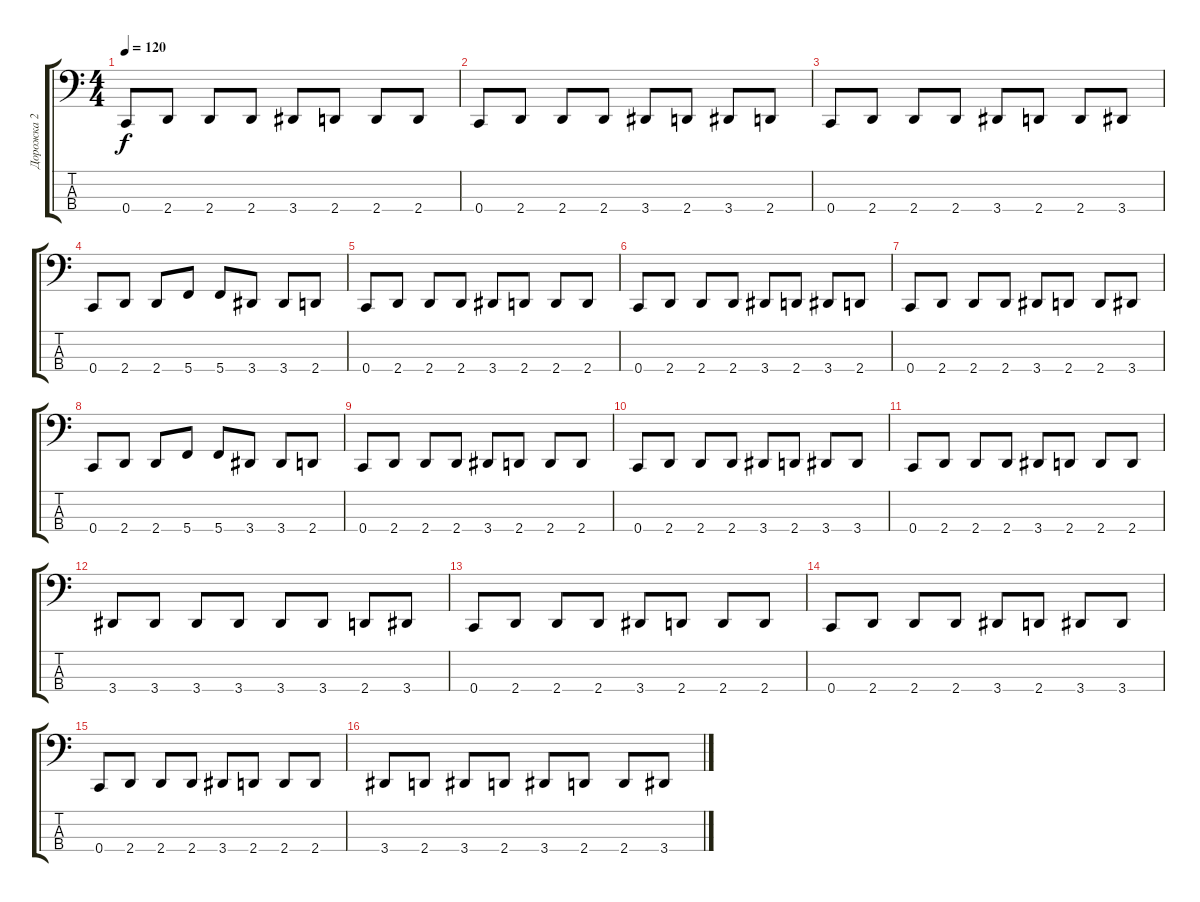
\track ("Дорожка 2" "Дорожка 2") {instrument electricbasspick}
\staff {score tabs}
\tuning (F2 C2 G1 C1) {hide}
\ts (4 4)
\tempo 120
\clef f4
\ks c
0.4.8{dy f} 2.4.8 2.4.8 2.4.8 3.4.8 2.4.8 2.4.8 2.4.8 |
0.4.8 2.4.8 2.4.8 2.4.8 3.4.8 2.4.8 3.4.8 2.4.8 |
0.4.8 2.4.8 2.4.8 2.4.8 3.4.8 2.4.8 2.4.8 3.4.8 |
0.4.8 2.4.8 2.4.8 5.4.8 5.4.8 3.4.8 3.4.8 2.4.8 |
0.4.8 2.4.8 2.4.8 2.4.8 3.4.8 2.4.8 2.4.8 2.4.8 |
0.4.8 2.4.8 2.4.8 2.4.8 3.4.8 2.4.8 3.4.8 2.4.8 |
0.4.8 2.4.8 2.4.8 2.4.8 3.4.8 2.4.8 2.4.8 3.4.8 |
0.4.8 2.4.8 2.4.8 5.4.8 5.4.8 3.4.8 3.4.8 2.4.8 |
0.4.8 2.4.8 2.4.8 2.4.8 3.4.8 2.4.8 2.4.8 2.4.8 |
0.4.8 2.4.8 2.4.8 2.4.8 3.4.8 2.4.8 3.4.8 3.4.8 |
0.4.8 2.4.8 2.4.8 2.4.8 3.4.8 2.4.8 2.4.8 2.4.8 |
3.4.8 3.4.8 3.4.8 3.4.8 3.4.8 3.4.8 2.4.8 3.4.8 |
0.4.8 2.4.8 2.4.8 2.4.8 3.4.8 2.4.8 2.4.8 2.4.8 |
0.4.8 2.4.8 2.4.8 2.4.8 3.4.8 2.4.8 3.4.8 3.4.8 |
0.4.8 2.4.8 2.4.8 2.4.8 3.4.8 2.4.8 2.4.8 2.4.8 |
3.4.8 2.4.8 3.4.8 2.4.8 3.4.8 2.4.8 2.4.8 3.4.8
